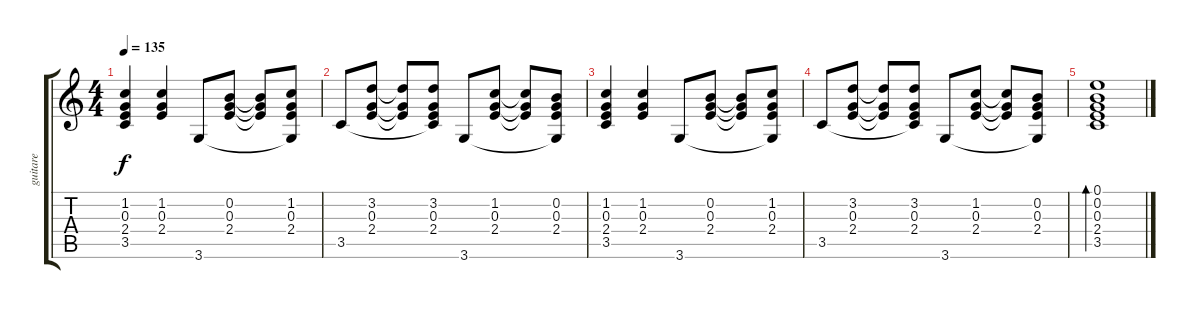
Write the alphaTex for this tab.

\track ("guitare" "guitare") {instrument acousticguitarnylon}
\staff {score tabs}
\tuning (E4 B3 G3 D3 A2 E2) {hide}
\ts (4 4)
\tempo 135
\clef g2
\ks c
(1.2 0.3 2.4 3.5).4{dy f} (1.2 0.3 2.4).4 3.6.8 (0.2 0.3 2.4).8 (0.2{t} 0.3{t} 2.4{t}).8 (1.2 0.3 2.4 3.6{t}).8 |
3.5.8 (3.2 0.3 2.4).8 (3.2{t} 0.3{t} 2.4{t}).8 (3.2 0.3 2.4 3.5{t}).8 3.6.8 (1.2 0.3 2.4).8 (1.2{t} 0.3{t} 2.4{t}).8 (0.2 0.3 2.4 3.6{t}).8 |
(1.2 0.3 2.4 3.5).4 (1.2 0.3 2.4).4 3.6.8 (0.2 0.3 2.4).8 (0.2{t} 0.3{t} 2.4{t}).8 (1.2 0.3 2.4 3.6{t}).8 |
3.5.8 (3.2 0.3 2.4).8 (3.2{t} 0.3{t} 2.4{t}).8 (3.2 0.3 2.4 3.5{t}).8 3.6.8 (1.2 0.3 2.4).8 (1.2{t} 0.3{t} 2.4{t}).8 (0.2 0.3 2.4 3.6{t}).8 |
(0.1 0.2 0.3 2.4 3.5).1{bd 480}
